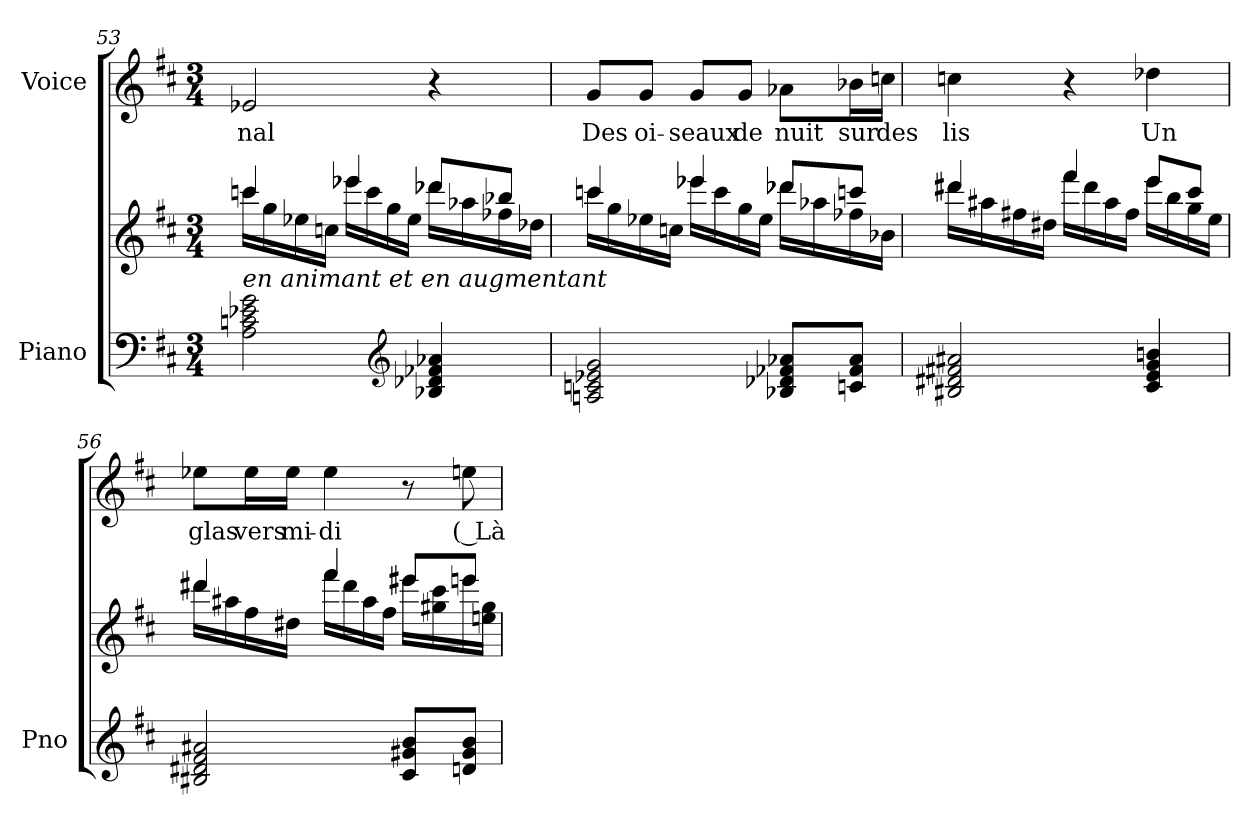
**kern	**kern	**kern	**text
*part2	*part2	*part1	*part1
*staff3	*staff2	*staff1	*staff1
*I"Piano	*	*I"Voice	*
*I'Pno	*	*	*
*clefF4	*clefG2	*clefG2	*
*k[f#c#]	*k[f#c#]	*k[f#c#]	*
*M3/4	*M3/4	*M3/4	*
=53	=53	=53	=53
*	*^	*	*
!	!LO:TX:b:i:t=en animant et en augmentant	!	!	!
!	!	!	!	!LO:LY:b
2A\ 2cn\ 2e-X\ 2g\	4cccn/	16ccc\LL	2e-X/	-nal
.	.	16gg\	.	.
.	.	16ee-X\	.	.
.	.	16ccn\JJ	.	.
.	4eee-X/	16eee-\LL	.	.
.	.	16ccc\	.	.
.	.	16gg\	.	.
.	.	16ee-\JJ	.	.
*clefG2	*	*	*	*
4B-X/ 4d-X/ 4f-X/ 4a-X/	8ddd-X/L	16ddd-\LL	4r	.
.	.	16aa-X\	.	.
.	8bb-X/J	16ff-X\	.	.
.	.	16dd-X\JJ	.	.
!!LO:LB:g=z
=54	=54	=54	=54	=54
!	!	!	!	!LO:LY:b
2An/ 2cn/ 2e-X/ 2g/	4cccn/	16ccc\LL	8g/L	Des
.	.	16gg\	.	.
!	!	!	!	!LO:LY:b
.	.	16ee-X\	8g/J	oi-
.	.	16ccn\JJ	.	.
!	!	!	!	!LO:LY:b
.	4eee-X/	16eee-\LL	8g/L	-seaux
.	.	16ccc\	.	.
!	!	!	!	!LO:LY:b
.	.	16gg\	8g/J	de
.	.	16ee-\JJ	.	.
!	!	!	!	!LO:LY:b
8B-X/ 8d-X/ 8f-X/ 8a-X/L	8ddd-X/L	16ddd-\LL	8a-X\L	nuit
.	.	16aa-X\	.	.
!	!	!	!	!LO:LY:b
8cni/ 8f-/ 8a-/J	8cccn/J	16ff-X\	16b-X\L	sur
!	!	!	!	!LO:LY:b
.	.	16b-X\JJ	16ccn\JJ	des
!!LO:PB:g=z
=55	=55	=55	=55	=55
!	!	!	!	!LO:LY:b
2B#X/ 2d#X/ 2f#X/ 2a#X/	4ddd#X/	16ddd#\LL	4ccn\	lis
.	.	16aa#X\	.	.
.	.	16ff#X\	.	.
.	.	16dd#X\JJ	.	.
.	4fff#/	16fff#\LL	4r	.
.	.	16ddd#\	.	.
.	.	16aa#\	.	.
.	.	16ff#\JJ	.	.
!	!	!	!	!LO:LY:b
4c#/ 4e/ 4g/ 4bn/	8eee/L	16eee\LL	4dd-X\	Un
.	.	16bb\	.	.
.	8ccc#/J	16gg\	.	.
.	.	16ee\JJ	.	.
=56	=56	=56	=56	=56
!	!	!	!	!LO:LY:b
2B#X/ 2d#X/ 2f#/ 2a#X/	4ddd#X/	16ddd#\LL	8ee-X\L	glas
.	.	16aa#X\	.	.
!	!	!	!	!LO:LY:b
.	.	16ff#\	16ee-\L	vers
!	!	!	!	!LO:LY:b
.	.	16dd#X\JJ	16ee-\JJ	mi-
!	!	!	!	!LO:LY:b
.	4fff#/	16fff#\LL	4ee-\	-di
.	.	16ddd#\	.	.
.	.	16aa#\	.	.
.	.	16ff#\JJ	.	.
8c#/ 8g#X/ 8b/L	8eee#X/L	16eee#X\LL	8r	.
.	.	16gg#X\ 16ccc#\	.	.
!	!	!	!	!LO:LY:b
8dn/ 8g#/ 8b/J	8eeen/J	16eee\	8een\	( Là
.	.	16een\ 16gg#\JJ	.	.
*	*v	*v	*	*
=	=	=	=
*-	*-	*-	*-
